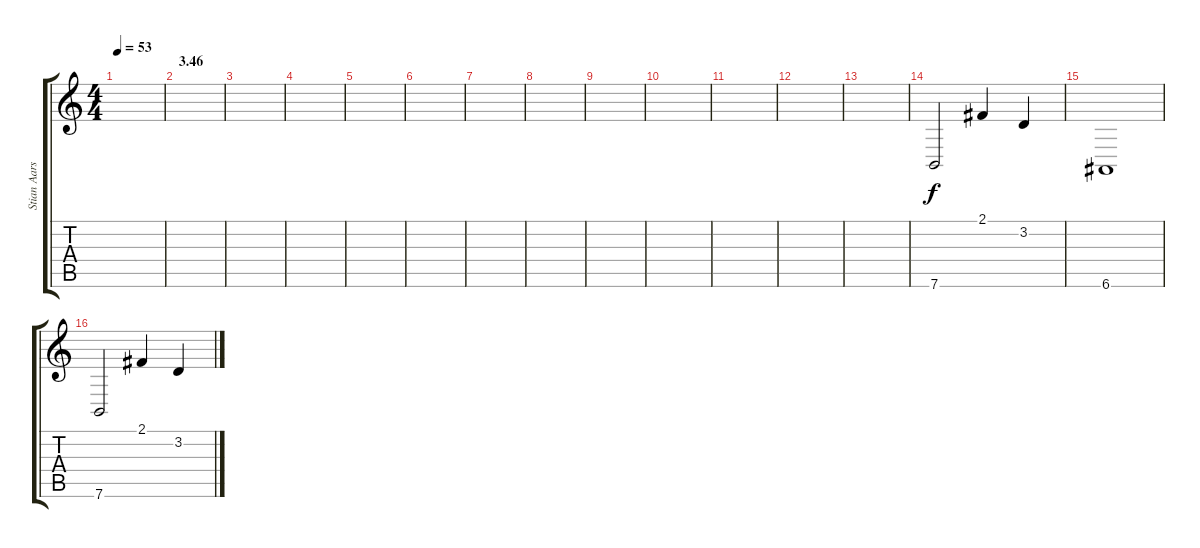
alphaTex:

\track ("Stian Aarstad" "Stian Aars") {instrument acousticgrandpiano}
\staff {score tabs}
\tuning (E4 B3 G3 D3 A2 E2) {hide}
\ts (4 4)
\tempo 53
\clef g2
\ks c
|
\section ("" "3.46")
|
|
|
|
|
|
|
|
|
|
|
|
7.6.2 2.1.4 3.2.4 |
6.6.1 |
7.6.2 2.1.4 3.2.4
